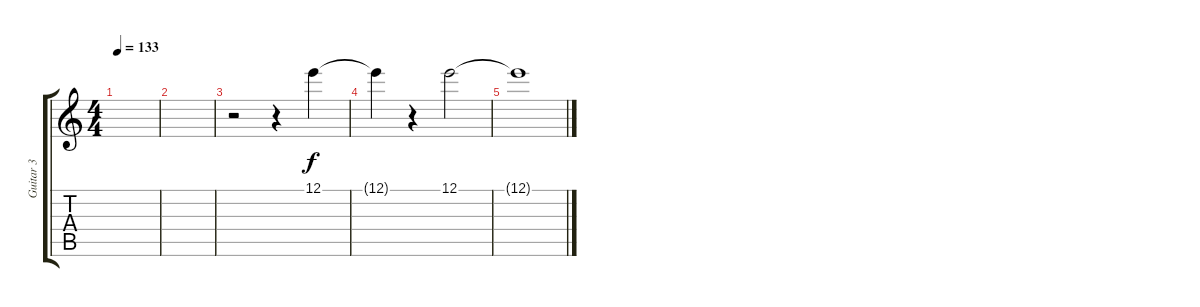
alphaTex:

\track ("Guitar 3" "Guitar 3") {instrument distortionguitar}
\staff {score tabs}
\tuning (E4 B3 G3 D3 A2 E2) {hide}
\ts (4 4)
\tempo 133
\clef g2
\ks c
|
|
r.2 r.4 12.1.4 |
12.1{t}.4 r.4 12.1.2 |
12.1{t}.1
